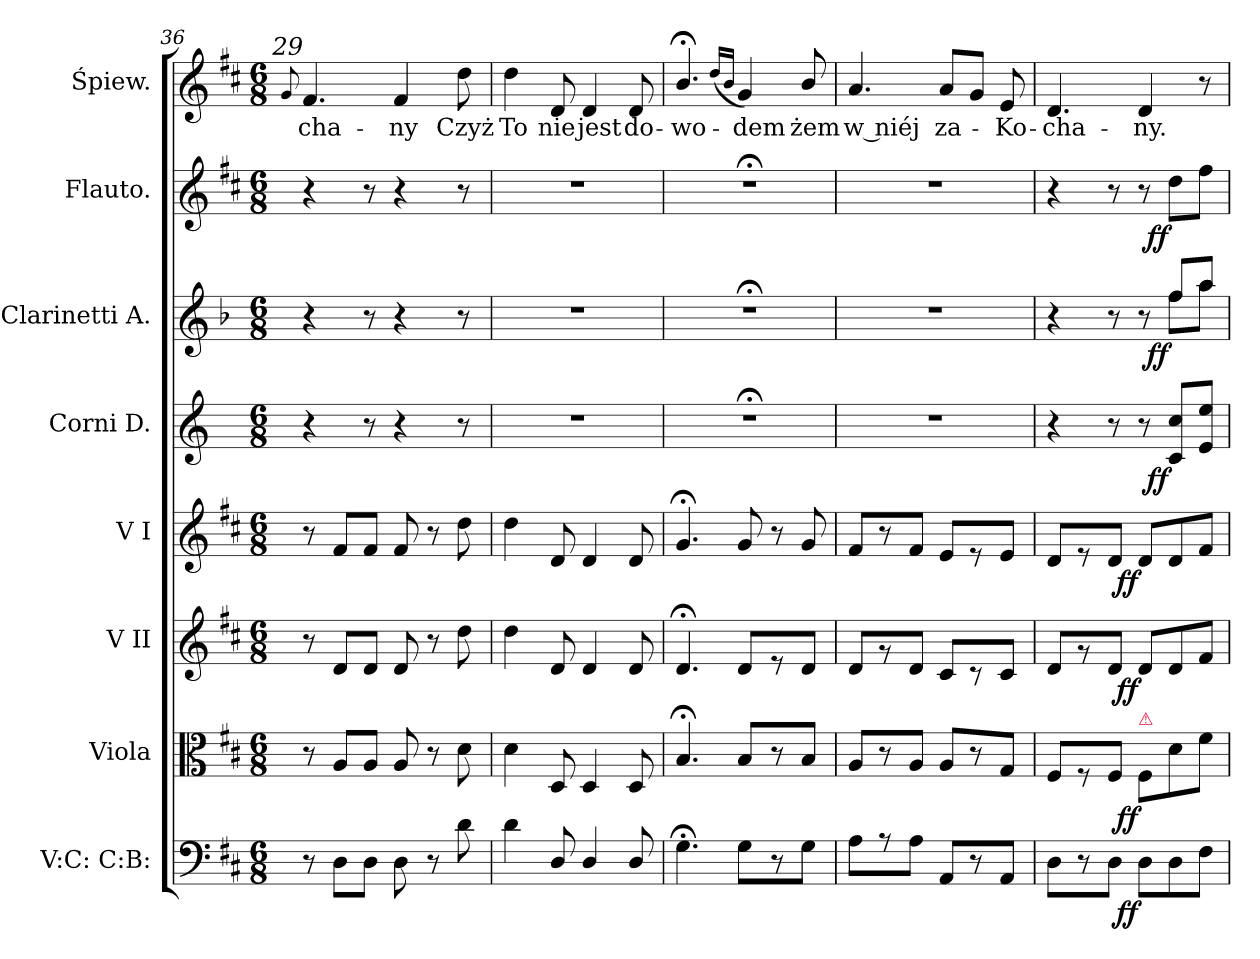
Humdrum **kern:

**kern	**dynam	**kern	**dynam	**kern	**dynam	**kern	**dynam	**kern	**dynam	**kern	**dynam	**kern	**dynam	**kern	**text
*part8	*part8	*part7	*part7	*part6	*part6	*part5	*part5	*part4	*part4	*part3	*part3	*part2	*part2	*part1	*part1
*staff8	*staff8	*staff7	*staff7	*staff6	*staff6	*staff5	*staff5	*staff4	*staff4	*staff3	*staff3	*staff2	*staff2	*staff1	*staff1
*I"V:C: C:B:	*	*I"Viola	*	*I"V II	*	*I"V I	*	*I"Corni D.	*	*I"Clarinetti A.	*	*I"Flauto.	*	*I"Śpiew.	*
*	*	*I'vla	*	*	*	*	*	*	*	*I'cl in A	*	*I'fl	*	*	*
*clefF4	*	*clefC3	*	*clefG2	*	*clefG2	*	*clefG2	*	*clefG2	*	*clefG2	*	*clefG2	*
*	*	*	*	*	*	*	*	*ITrd6c10	*	*ITrd2c3	*	*	*	*	*
*k[f#c#]	*	*k[f#c#]	*	*k[f#c#]	*	*k[f#c#]	*	*k[f#c#]	*	*k[f#c#]	*	*k[f#c#]	*	*k[f#c#]	*
*M6/8	*	*M6/8	*	*M6/8	*	*M6/8	*	*M6/8	*	*M6/8	*	*M6/8	*	*M6/8	*
=36	=36	=36	=36	=36	=36	=36	=36	=36	=36	=36	=36	=36	=36	=36	=36
.	.	.	.	.	.	.	.	.	.	.	.	.	.	8qqg/	.
!	!	!	!	!	!	!	!	!	!	!	!	!	!	!LO:TX:a:i:rj:t=29	!
8r	.	8r	.	8r	.	8r	.	4r	.	4r	.	4r	.	4.f#/	-cha-
8D\L	.	8A/L	.	8d/L	.	8f#/L	.	.	.	.	.	.	.	.	.
8D\J	.	8A/J	.	8d/J	.	8f#/J	.	8r	.	8r	.	8r	.	.	.
8D\	.	8A/	.	8d/	.	8f#/	.	4r	.	4r	.	4r	.	4f#/	-ny
8r	.	8r	.	8r	.	8r	.	.	.	.	.	.	.	.	.
8d\	.	8d\	.	8dd\	.	8dd\	.	8r	.	8r	.	8r	.	8dd\	Czyż
=37	=37	=37	=37	=37	=37	=37	=37	=37	=37	=37	=37	=37	=37	=37	=37
4d\	.	4d\	.	4dd\	.	4dd\	.	2.r	.	2.r	.	2.r	.	4dd\	To
8D/	.	8D/	.	8d/	.	8d/	.	.	.	.	.	.	.	8d/	nie
4D/	.	4D/	.	4d/	.	4d/	.	.	.	.	.	.	.	4d/	jest
8D/	.	8D/	.	8d/	.	8d/	.	.	.	.	.	.	.	8d/	do-
=38	=38	=38	=38	=38	=38	=38	=38	=38	=38	=38	=38	=38	=38	=38	=38
4.G;<\	.	4.B;</	.	4.d;</	.	4.g;</	.	2.r;<	.	2.r;<	.	2.r;<	.	4.b;</	-wo-
.	.	.	.	.	.	.	.	.	.	.	.	.	.	(<16qqdd/LL	.
.	.	.	.	.	.	.	.	.	.	.	.	.	.	16qqb/JJ	.
8G\L	.	8B/L	.	8d/L	.	8g/	.	.	.	.	.	.	.	4g/)	-dem
8r	.	8r	.	8r	.	8r	.	.	.	.	.	.	.	.	.
8G\J	.	8B/J	.	8d/J	.	8g/	.	.	.	.	.	.	.	8b/	żem
=39	=39	=39	=39	=39	=39	=39	=39	=39	=39	=39	=39	=39	=39	=39	=39
8A\L	.	8A/L	.	8d/L	.	8f#/L	.	2.r	.	2.r	.	2.r	.	4.a/	w niéj
8r	.	8r	.	8rg	.	8r	.	.	.	.	.	.	.	.	.
8A\J	.	8A/J	.	8d/J	.	8f#/J	.	.	.	.	.	.	.	.	.
8AA/L	.	8A/L	.	8c#/L	.	8e/L	.	.	.	.	.	.	.	8a/L	za-
8r	.	8r	.	8r	.	8r	.	.	.	.	.	.	.	8g/J	.
8AA/J	.	8G/J	.	8c#/J	.	8e/J	.	.	.	.	.	.	.	8e/	-Ko-
=40	=40	=40	=40	=40	=40	=40	=40	=40	=40	=40	=40	=40	=40	=40	=40
*	*	*	*	*	*	*	*	*	*	*^	*	*	*	*	*
8D\L	.	8F#/L	.	8d/L	.	8d/L	.	4r	.	4r	2ryy	.	4r	.	4.d/	-cha-
8r	.	8r	.	8rg	.	8r	.	.	.	.	.	.	.	.	.	.
8D\J	.	8F#/J	.	8d/J	.	8d/J	.	8r	.	8r	.	.	8r	.	.	.
!	!	!LO:TX:a:color=crimson:t=⚠	!	!	!	!	!	!	!	!	!	!	!	!	!	!
!	!LO:DY:b:rj	!	!LO:DY:b:rj	!	!LO:DY:b:rj	!	!LO:DY:b:rj	!	!	!	!	!	!	!	!	!
8D\L	ff	8F#/L	ff	8d/L	ff	8d/L	ff	8r	.	8r	.	.	8r	.	4d/	-ny.
!	!	!	!	!	!	!	!	!	!LO:DY:b:rj	!	!	!LO:DY:b:rj	!	!LO:DY:b:rj	!	!
8D\	.	8d\	.	8d/	.	8d/	.	8D/ 8d/L	ff	8dd/L	8dd\L	ff	8dd\L	ff	.	.
8F#\J	.	8f#\J	.	8f#/J	.	8f#/J	.	8F#/ 8f#/J	.	8ff#/J	8ff#\J	.	8ff#\J	.	8r	.
*	*	*	*	*	*	*	*	*	*	*v	*v	*	*	*	*	*
=	=	=	=	=	=	=	=	=	=	=	=	=	=	=	=
*-	*-	*-	*-	*-	*-	*-	*-	*-	*-	*-	*-	*-	*-	*-	*-
